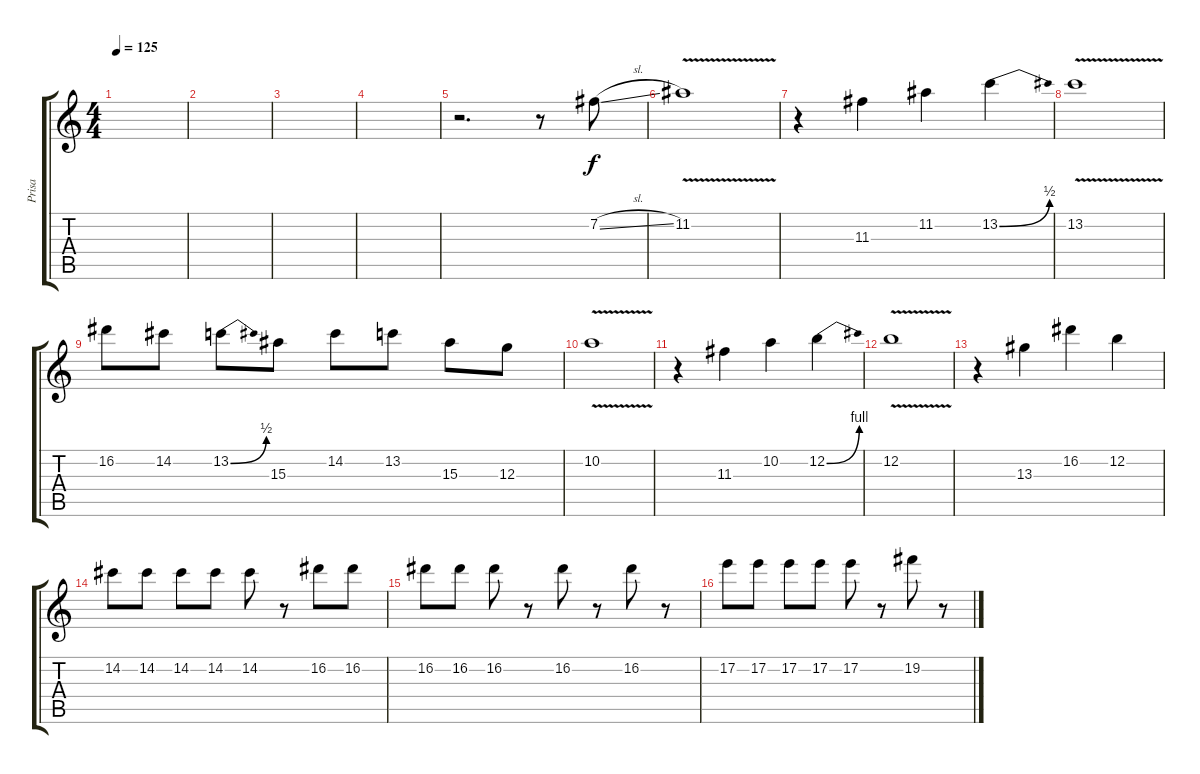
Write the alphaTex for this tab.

\track ("Prisa" "Prisa") {instrument distortionguitar}
\staff {score tabs}
\tuning (E4 B3 G3 D3 A2 E2) {hide}
\ts (4 4)
\tempo 125
\clef g2
\ks c
|
|
|
|
r.2{d} r.8 7.2{sl}.8 |
11.2{v}.1 |
r.4 11.3.4 11.2.4 13.2{be (bend 0 0 60 2)}.4 |
13.2{v}.1 |
16.2.8 14.2.8 13.2{be (bend 0 0 60 2)}.8 15.3.8 14.2.8 13.2.8 15.3.8 12.3.8 |
10.2{v}.1 |
r.4 11.3.4 10.2.4 12.2{be (bend 0 0 60 4)}.4 |
12.2{v}.1 |
r.4 13.3.4 16.2.4 12.2.4 |
14.2.8 14.2.8 14.2.8 14.2.8 14.2.8 r.8 16.2.8 16.2.8 |
16.2.8 16.2.8 16.2.8 r.8 16.2.8 r.8 16.2.8 r.8 |
17.2.8 17.2.8 17.2.8 17.2.8 17.2.8 r.8 19.2.8 r.8
